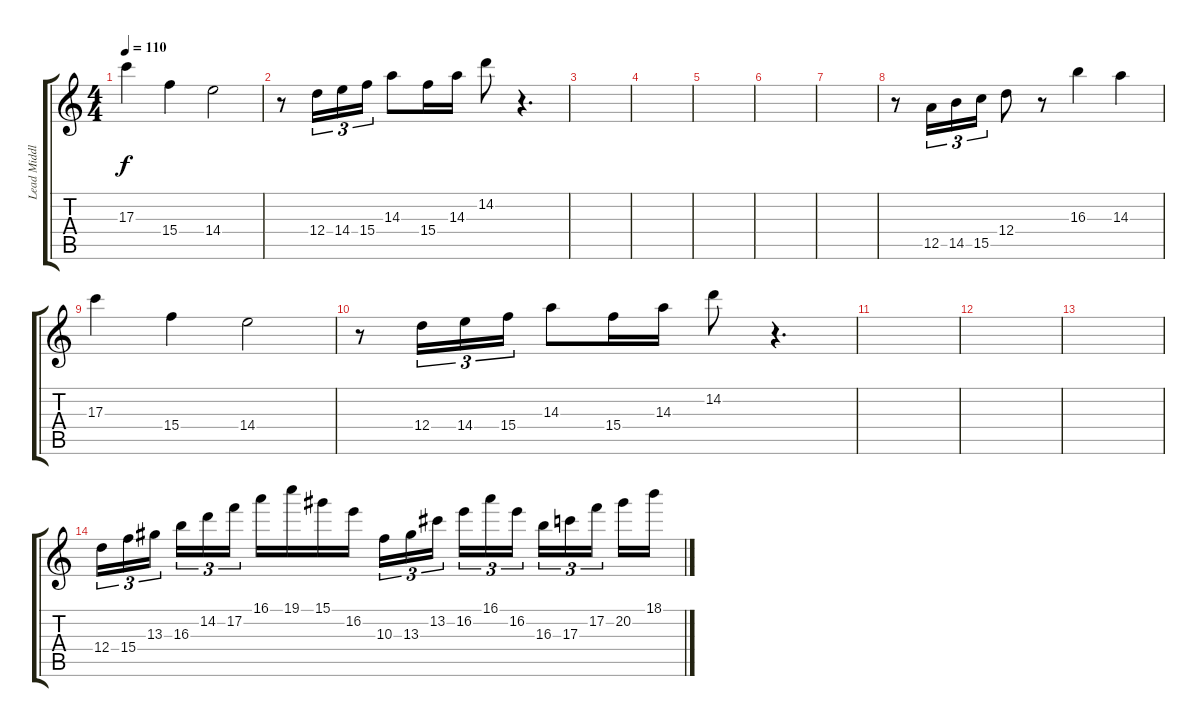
\track ("Lead Middle" "Lead Middl") {instrument overdrivenguitar}
\staff {score tabs}
\tuning (F4 C4 G3 D3 A2 E2) {hide}
\ts (4 4)
\tempo 110
\clef g2
\ks c
17.3.4{dy f} 15.4.4 14.4.2 |
r.8 12.4.16{tu (3 2)} 14.4.16{tu (3 2)} 15.4.16{tu (3 2)} 14.3.8 15.4.16 14.3.16 14.2.8 r.4{d} |
|
|
|
|
|
r.8 12.5.16{tu (3 2)} 14.5.16{tu (3 2)} 15.5.16{tu (3 2)} 12.4.8 r.8 16.3.4 14.3.4 |
17.3.4 15.4.4 14.4.2 |
r.8 12.4.16{tu (3 2)} 14.4.16{tu (3 2)} 15.4.16{tu (3 2)} 14.3.8 15.4.16 14.3.16 14.2.8 r.4{d} |
|
|
|
12.4.16{tu (3 2)} 15.4.16{tu (3 2)} 13.3.16{tu (3 2) beam splitsecondary} 16.3.16{tu (3 2)} 14.2.16{tu (3 2)} 17.2.16{tu (3 2)} 16.1.16 19.1.16 15.1.16 16.2.16 10.3.16{tu (3 2)} 13.3.16{tu (3 2)} 13.2.16{tu (3 2) beam splitsecondary} 16.2.16{tu (3 2)} 16.1.16{tu (3 2)} 16.2.16{tu (3 2)} 16.3.16{tu (3 2)} 17.3.16{tu (3 2)} 17.2.16{tu (3 2) beam splitsecondary} 20.2.16 18.1.16
